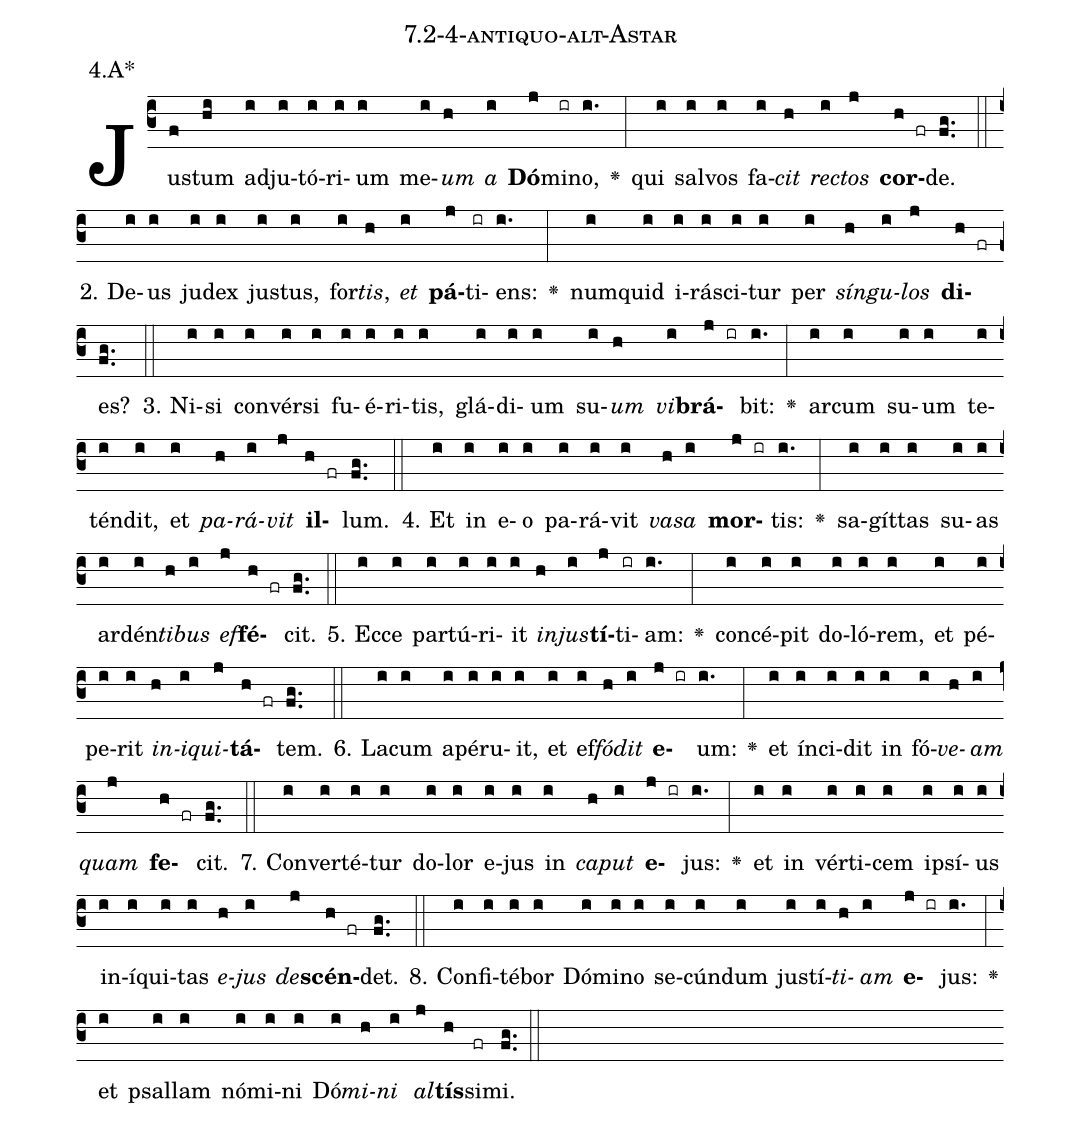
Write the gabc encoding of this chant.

name: 7.2-4-antiquo-alt-Astar;
annotation: 4.A*;
%%
(c3)Jus(f)tum(hi) ad(i)ju(i)tó(i)ri(i)um(i) me(i)<i>um</i>(h) <i>a</i>(i) <b>Dó</b>(j)mi(ir)no,(i.) <v>\greheightstar</v>(:) qui(i) sal(i)vos(i) fa(i)<i>cit</i>(h) <i>rec</i>(i)<i>tos</i>(j) <b>cor</b>(h fr)de.(fg..) (::)
2. De(i)us(i) ju(i)dex(i) jus(i)tus,(i) for(i)<i>tis</i>,(h) <i>et</i>(i) <b>pá</b>(j)ti(ir)ens:(i.) <v>\greheightstar</v>(:) num(i)quid(i) i(i)rá(i)sci(i)tur(i) per(i) <i>sín</i>(h)<i>gu</i>(i)<i>los</i>(j) <b>di</b>(h fr)es?(fg..) (::)
3. Ni(i)si(i) con(i)vér(i)si(i) fu(i)é(i)ri(i)tis,(i) glá(i)di(i)um(i) su(i)<i>um</i>(h) <i>vi</i>(i)<b>brá</b>(j ir)bit:(i.) <v>\greheightstar</v>(:) ar(i)cum(i) su(i)um(i) te(i)tén(i)dit,(i) et(i) <i>pa</i>(h)<i>rá</i>(i)<i>vit</i>(j) <b>il</b>(h fr)lum.(fg..) (::)
4. Et(i) in(i) e(i)o(i) pa(i)rá(i)vit(i) <i>va</i>(h)<i>sa</i>(i) <b>mor</b>(j ir)tis:(i.) <v>\greheightstar</v>(:) sa(i)gít(i)tas(i) su(i)as(i) ar(i)dén(i)<i>ti</i>(h)<i>bus</i>(i) <i>ef</i>(j)<b>fé</b>(h fr)cit.(fg..) (::)
5. Ec(i)ce(i) par(i)tú(i)ri(i)it(i) <i>in</i>(h)<i>jus</i>(i)<b>tí</b>(j)ti(ir)am:(i.) <v>\greheightstar</v>(:) con(i)cé(i)pit(i) do(i)ló(i)rem,(i) et(i) pé(i)pe(i)rit(i) <i>in</i>(h)<i>i</i>(i)<i>qui</i>(j)<b>tá</b>(h fr)tem.(fg..) (::)
6. La(i)cum(i) a(i)pé(i)ru(i)it,(i) et(i) ef(i)<i>fó</i>(h)<i>dit</i>(i) <b>e</b>(j ir)um:(i.) <v>\greheightstar</v>(:) et(i) ín(i)ci(i)dit(i) in(i) fó(i)<i>ve</i>(h)<i>am</i>(i) <i>quam</i>(j) <b>fe</b>(h fr)cit.(fg..) (::)
7. Con(i)ver(i)té(i)tur(i) do(i)lor(i) e(i)jus(i) in(i) <i>ca</i>(h)<i>put</i>(i) <b>e</b>(j ir)jus:(i.) <v>\greheightstar</v>(:) et(i) in(i) vér(i)ti(i)cem(i) ip(i)sí(i)us(i) in(i)í(i)qui(i)tas(i) <i>e</i>(h)<i>jus</i>(i) <i>de</i>(j)<b>scén</b>(h fr)det.(fg..) (::)
8. Con(i)fi(i)té(i)bor(i) Dó(i)mi(i)no(i) se(i)cún(i)dum(i) jus(i)tí(i)<i>ti</i>(h)<i>am</i>(i) <b>e</b>(j ir)jus:(i.) <v>\greheightstar</v>(:) et(i) psal(i)lam(i) nó(i)mi(i)ni(i) Dó(i)<i>mi</i>(h)<i>ni</i>(i) <i>al</i>(j)<b>tís</b>(h)si(fr)mi.(fg..) (::)
